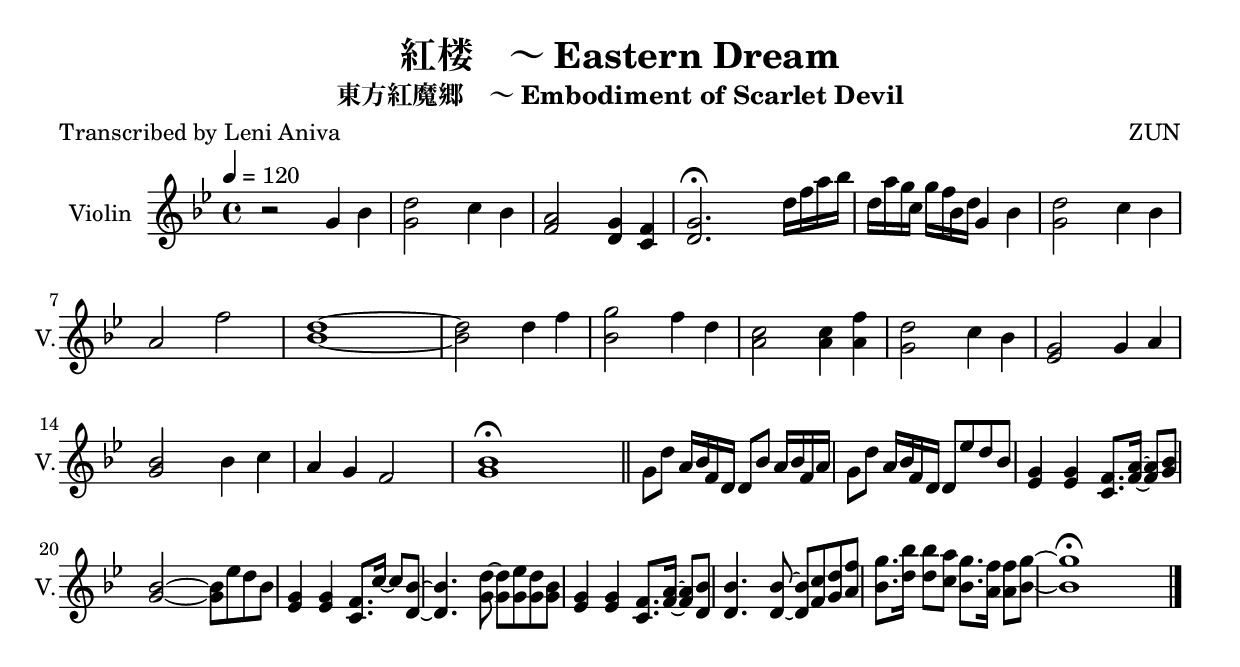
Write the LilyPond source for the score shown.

\version "2.24.0"
\language "english"
\header {
	title = "紅楼　～ Eastern Dream"
	subtitle = "東方紅魔郷　～ Embodiment of Scarlet Devil"
	composer = "ZUN"
	poet = "Transcribed by Leni Aniva"
}
violin = \new Staff \with {
	instrumentName = "Violin"
	shortInstrumentName = "V."
	midiInstrument = "violin"
}
\fixed c'' {
	\tempo 4 = 120
	\time 4/4
	\key g \minor

	r2       g,4      bf,     | <g, d>2   c4 bf,      |
	<f, a,>2 <d, g,>4 <c, f,> | <d, g,>2.\fermata  d16 f a bf |
	d a g c g f bf, d g,4 bf, | <g, d>2   c4 bf,      |
	a,2      f2               | <bf, d>1~             |
	  2      d4       f       | <bf, g>2  f4 d4       |
	<a, c>2   4       <a, f>  | <g, d>2   c4 bf,      |
	<ef, g,>2 g,4     a,      | <g, bf,>2 bf,4 c      |
	a,4      g,4      f,2     | <g, bf,>1\fermata |

	\section

	g,8 d a,16 bf, f, d, d,8 bf, a,16 bf, f, a, |
	g,8 d a,16 bf, f, d, d,8 ef  d  bf,         |
	<ef, g,>4 4 <c, f,>8. <f, a,>16~ 8 <g, bf,> |
	2~                      8 ef d bf,          |
	<ef, g,>4 4 <c, f,>8. c16~ 8 <d, bf,>~ |
	4. <g, d>8~ 8 <g, ef> <g, d> <g, bf,>  |
	<ef, g,>4 4 <c, f,>8. <f, a,>16~ 8 <d, bf,> |
	4. <d, bf,>8~ 8 <f, c> <g, d> <a, f>   |
	<bf, g>8. <d bf>16 8 <c a> <bf, g>8. <a, f>16 8 <bf, g>~ |
	1 \fermata


	\fine
}
\score {
	\violin
	\layout {
		\context {
			\Score
			proportionalNotationDuration = #(ly:make-moment 1/4)
			\override SpacingSpanner.uniform-stretching = ##t
			\override SpacingSpanner.strict-grace-spacing = ##t
		}
	}
}
\score {
	\unfoldRepeats {
		\violin
	}
	\midi {  }
}
